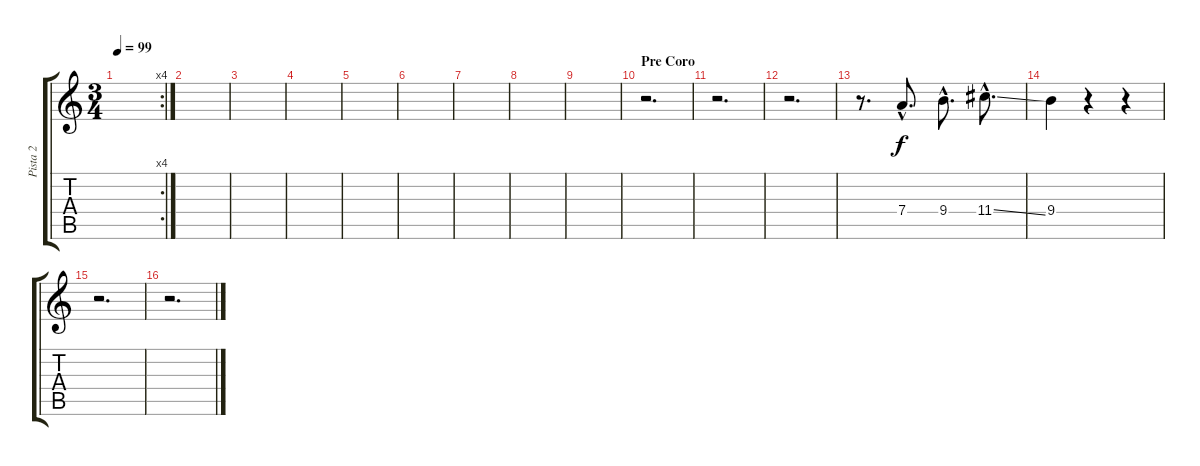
\track ("Pista 2" "Pista 2") {instrument electricguitarjazz}
\staff {score tabs}
\tuning (E4 B3 G3 D3 A2 E2) {hide}
\rc 4
\ts (3 4)
\tempo 99
\clef g2
\ks c
|
|
|
|
|
|
|
|
|
\section ("" "Pre Coro")
r.2{d} |
r.2{d} |
r.2{d} |
r.8{d} 7.4{hac}.8{d} 9.4{hac}.8{d} 11.4{ss hac}.8{d} |
9.4.4 r.4 r.4 |
r.2{d} |
r.2{d}
